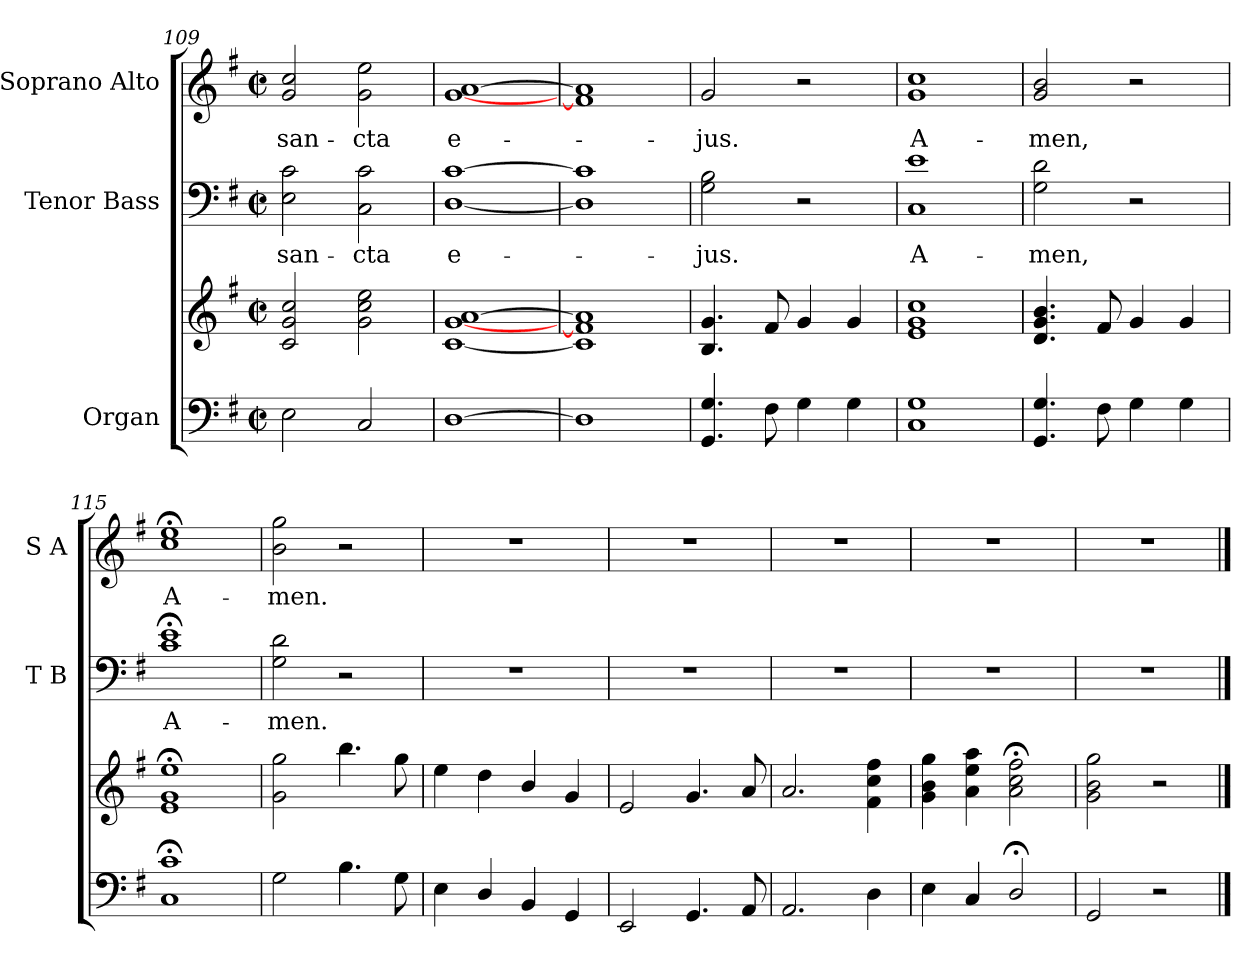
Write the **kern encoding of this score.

**kern	**kern	**kern	**text	**kern	**text
*part3	*part3	*part2	*part2	*part1	*part1
*staff4	*staff3	*staff2	*staff2	*staff1	*staff1
*I"Organ	*	*I"Tenor Bass	*	*I"Soprano Alto	*
*	*	*I'T B	*	*I'S A	*
*clefF4	*clefG2	*clefF4	*	*clefG2	*
*k[f#]	*k[f#]	*k[f#]	*	*k[f#]	*
*G:	*G:	*G:	*	*G:	*
*M2/2	*M2/2	*M2/2	*	*M2/2	*
*met(c|)	*met(c|)	*met(c|)	*	*met(c|)	*
=109	=109	=109	=109	=109	=109
!	!	!	!LO:LY:b	!	!LO:LY:b
2E	2c 2g 2cc	2E 2c	san-	2g 2cc	san-
!	!	!	!LO:LY:b	!	!LO:LY:b
2C	2g 2cc 2ee	2C 2c	-cta	2g 2ee	-cta
=110	=110	=110	=110	=110	=110
!	!	!	!LO:LY:b	!	!LO:LY:b
[1D	[1c [1g [1a	[1D [1c	e-	[1g [1a	e-
=111	=111	=111	=111	=111	=111
1D]	1c] 1f#] 1a]	1D] 1c]	.	1f#] 1a]	.
!!LO:LB:g=z
=112	=112	=112	=112	=112	=112
!	!	!	!LO:LY:b	!	!LO:LY:b
4.GG 4.G	4.B 4.g	2G 2B	jus.	2g	jus.
8F#	8f#	.	.	.	.
4G	4g	2r	.	2r	.
4G	4g	.	.	.	.
=113	=113	=113	=113	=113	=113
!	!	!	!LO:LY:b	!	!LO:LY:b
1C 1G	1e 1g 1cc	1C 1e	A-	1g 1cc	A-
=114	=114	=114	=114	=114	=114
!	!	!	!LO:LY:b	!	!LO:LY:b
4.GG 4.G	4.d 4.g 4.b	2G 2d	-men,	2g 2b	-men,
8F#	8f#	.	.	.	.
4G	4g	2r	.	2r	.
4G	4g	.	.	.	.
=115	=115	=115	=115	=115	=115
!	!	!	!LO:LY:b	!	!LO:LY:b
1C; 1c;	1e;< 1g;< 1ee;<	1c;< 1e;<	A-	1cc;< 1ee;<	A-
=116	=116	=116	=116	=116	=116
!	!	!	!LO:LY:b	!	!LO:LY:b
2G	2g 2gg	2G 2d	-men.	2b 2gg	-men.
4.B	4.bb	2r	.	2r	.
8G	8gg	.	.	.	.
=117	=117	=117	=117	=117	=117
4E	4ee	1r	.	1r	.
4D/	4dd	.	.	.	.
4BB	4b/	.	.	.	.
4GG	4g	.	.	.	.
=118	=118	=118	=118	=118	=118
2EE	2e	1r	.	1r	.
4.GG	4.g	.	.	.	.
8AA	8a	.	.	.	.
=119	=119	=119	=119	=119	=119
2.AA	2.a	1r	.	1r	.
4D	4f# 4cc 4ff#	.	.	.	.
=120	=120	=120	=120	=120	=120
4E	4g 4b 4gg	1r	.	1r	.
4C	4a 4ee 4aa	.	.	.	.
2D;/	2a;< 2cc;< 2ff#;<	.	.	.	.
=121	=121	=121	=121	=121	=121
2GG	2g 2b 2gg	1r	.	1r	.
2r	2r	.	.	.	.
==	==	==	==	==	==
*-	*-	*-	*-	*-	*-
